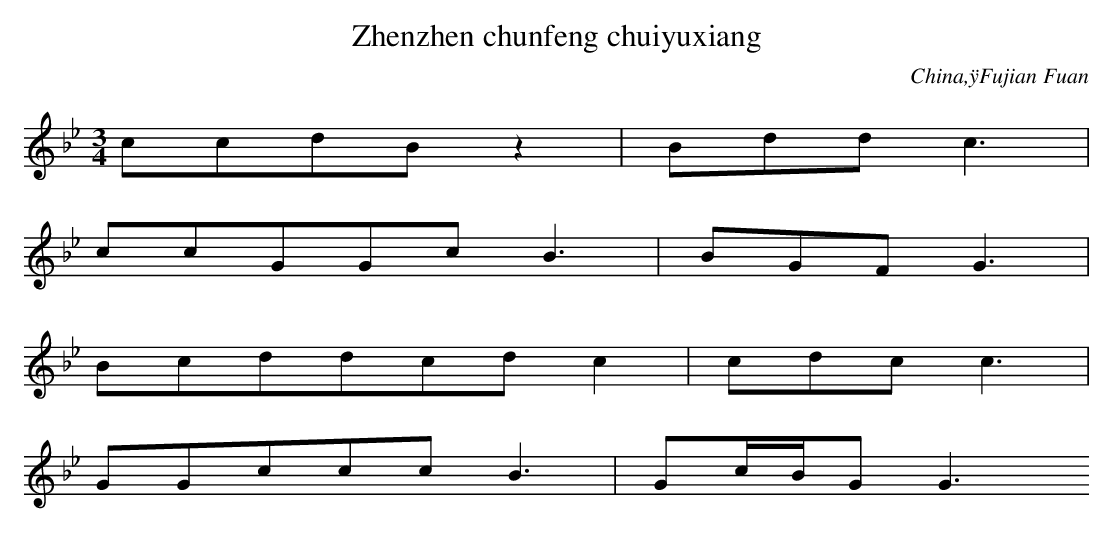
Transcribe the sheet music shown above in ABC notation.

X:1
T: Zhenzhen chunfeng chuiyuxiang
O: China,ÿFujian Fuan
M: 3/4
L: 1/16
K: Bb
c2c2d2B2z4 | B2d2d2c6 |
c2c2G2G2c2B6 | B2G2F2G6 |
B2c2d2d2c2d2c4 | c2d2c2c6 |
G2G2c2c2c2B6 | G2cBG2G6
